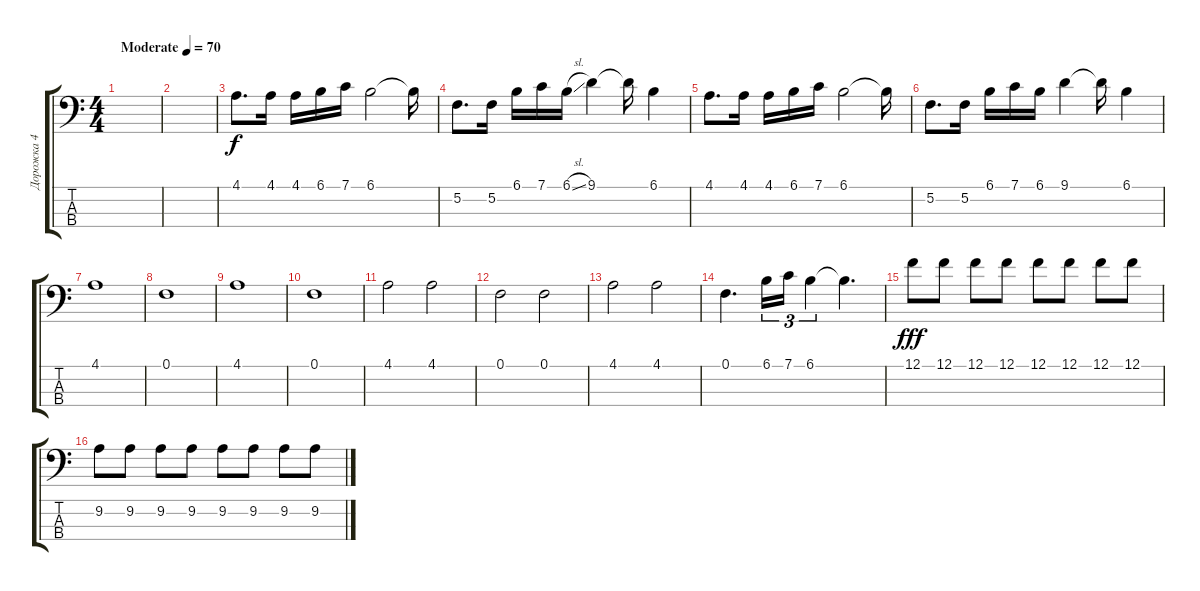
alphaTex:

\track ("Дорожка 4" "Дорожка 4") {instrument electricbassfinger}
\staff {score tabs}
\tuning (F2 C2 G1 C1) {hide}
\ts (4 4)
\tempo (70 "Moderate")
\clef f4
\ks c
|
|
4.1.8{d} 4.1.16 4.1.16 6.1.16 7.1.16 6.1.2 6.1{t}.16 |
5.2.8{d} 5.2.16 6.1.16 7.1.16 6.1{sl}.16 9.1.4 9.1{t}.16 6.1.4 |
4.1.8{d} 4.1.16 4.1.16 6.1.16 7.1.16 6.1.2 6.1{t}.16 |
5.2.8{d} 5.2.16 6.1.16 7.1.16 6.1.16 9.1.4 9.1{t}.16 6.1.4 |
4.1.1 |
0.1.1 |
4.1.1 |
0.1.1 |
4.1.2 4.1.2 |
0.1.2 0.1.2 |
4.1.2 4.1.2 |
0.1.4{d} 6.1.16{tu (3 2)} 7.1.16{tu (3 2)} 6.1.4{tu (3 2)} 6.1{t}.4{d dy f} |
12.1.8{dy fff} 12.1.8 12.1.8 12.1.8 12.1.8 12.1.8 12.1.8 12.1.8 |
9.2.8 9.2.8 9.2.8 9.2.8 9.2.8 9.2.8 9.2.8 9.2.8
